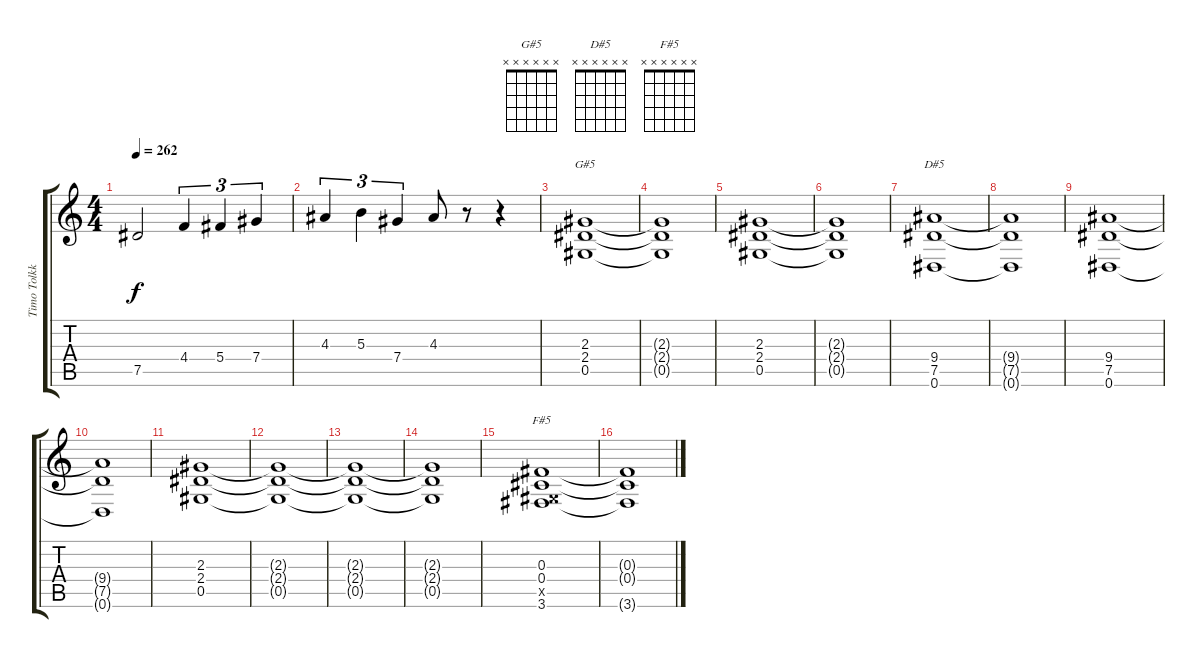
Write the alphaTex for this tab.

\track ("Timo Tolkki" "Timo Tolkk") {instrument distortionguitar}
\staff {score tabs}
\tuning (Eb4 Bb3 Gb3 Db3 Ab2 Eb2) {hide}
\chord ("G#5" x x x x x x)
\chord ("D#5" x x x x x x)
\chord ("F#5" x x x x x x)
\ts (4 4)
\tempo 262
\clef g2
\ks c
7.5.2{dy f} 4.4.4{tu (3 2)} 5.4.4{tu (3 2)} 7.4.4{tu (3 2)} |
4.3.4{tu (3 2)} 5.3.4{tu (3 2)} 7.4.4{tu (3 2)} 4.3.8 r.8 r.4 |
(2.3 2.4 0.5).1{ch "G#5"} |
(2.3{t} 2.4{t} 0.5{t}).1 |
(2.3 2.4 0.5).1 |
(2.3{t} 2.4{t} 0.5{t}).1 |
(9.4 7.5 0.6).1{ch "D#5"} |
(9.4{t} 7.5{t} 0.6{t}).1 |
(9.4 7.5 0.6).1 |
(9.4{t} 7.5{t} 0.6{t}).1 |
(2.3 2.4 0.5).1 |
(2.3{t} 2.4{t} 0.5{t}).1 |
(2.3{t} 2.4{t} 0.5{t}).1 |
(2.3{t} 2.4{t} 0.5{t}).1 |
(0.3 0.4 0.5{x} 3.6).1{ch "F#5"} |
(0.3{t} 0.4{t} 3.6{t}).1
